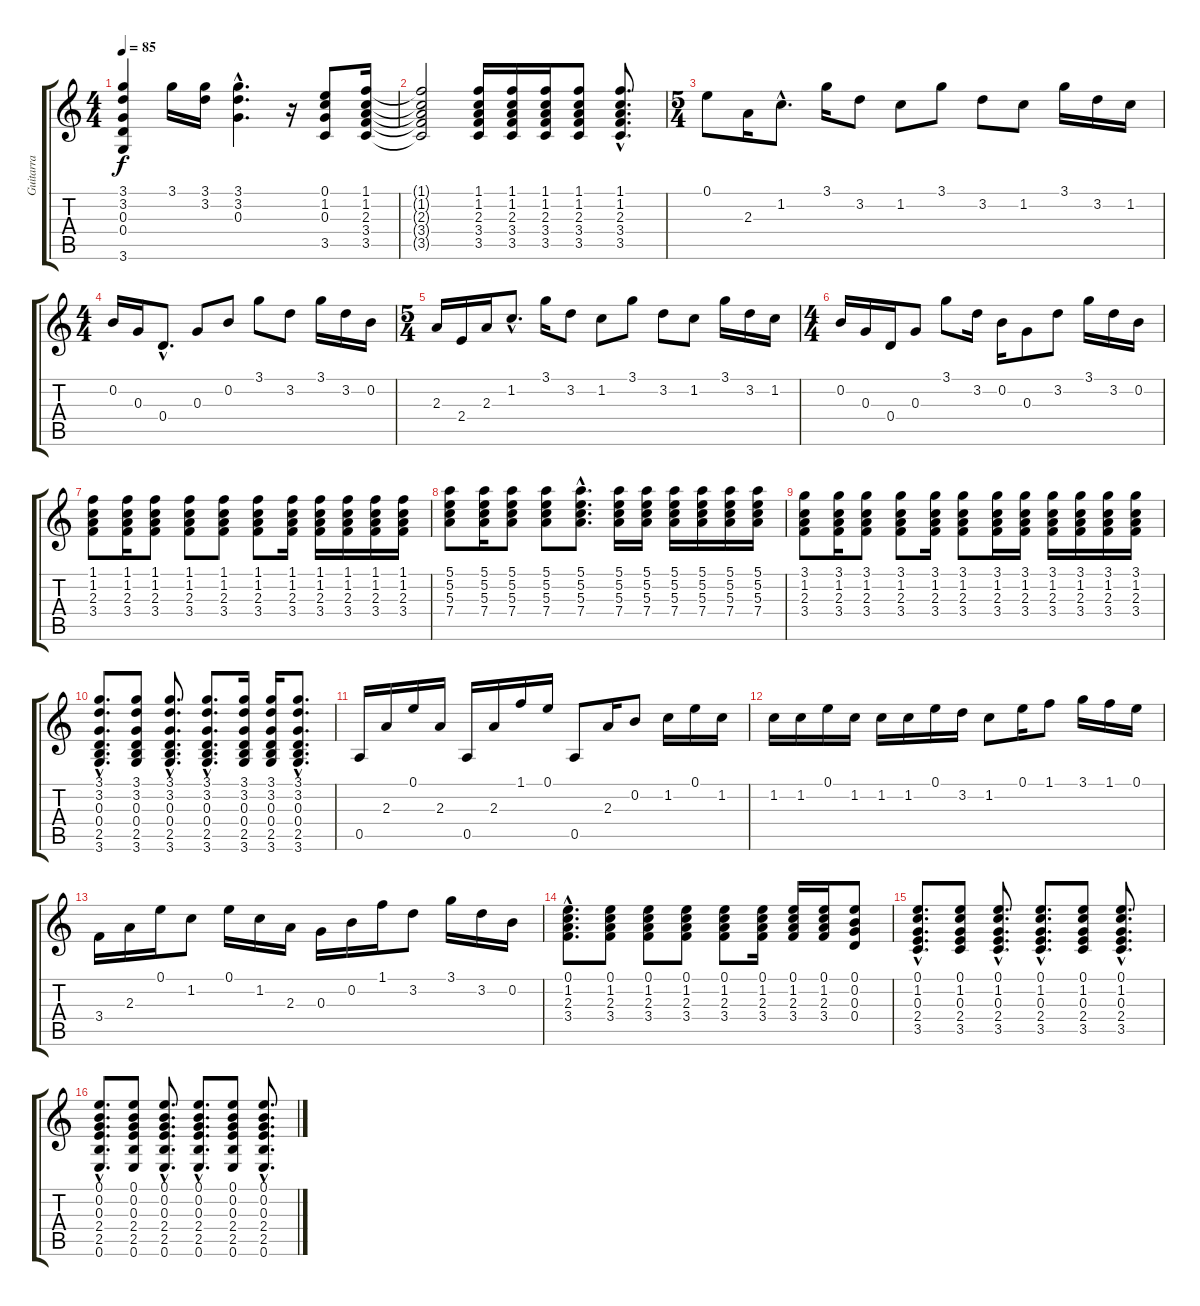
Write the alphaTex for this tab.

\track ("Guitarra" "Guitarra") {instrument electricguitarjazz}
\staff {score tabs}
\tuning (E4 B3 G3 D3 A2 E2) {hide}
\ts (4 4)
\tempo 85
\clef g2
\ks c
(3.1 3.2 0.3 0.4 3.6).4{dy f} 3.1.16 (3.1 3.2).16 (3.1{hac} 3.2{hac} 0.3{hac}).4{d} r.16 (0.1 1.2 0.3 3.5).8 (1.1 1.2 2.3 3.4 3.5).16 |
(1.1{t} 1.2{t} 2.3{t} 3.4{t} 3.5{t}).2 (1.1 1.2 2.3 3.4 3.5).16 (1.1 1.2 2.3 3.4 3.5).16 (1.1 1.2 2.3 3.4 3.5).16 (1.1 1.2 2.3 3.4 3.5).8 (1.1{hac} 1.2{hac} 2.3{hac} 3.4{hac} 3.5{hac}).8{d} |
\ts (5 4)
0.1.8 2.3.16 1.2{hac}.8{d} 3.1.16 3.2.8 1.2.8 3.1.8 3.2.8 1.2.8 3.1.16 3.2.16 1.2.16 |
\ts (4 4)
0.2.16 0.3.16 0.4{hac}.8{d} 0.3.8 0.2.8 3.1.8 3.2.8 3.1.16 3.2.16 0.2.16 |
\ts (5 4)
2.3.16 2.4.16 2.3.16 1.2{hac}.8{d} 3.1.16 3.2.8 1.2.8 3.1.8 3.2.8 1.2.8 3.1.16 3.2.16 1.2.16 |
\ts (4 4)
0.2.16 0.3.16 0.4.16 0.3.8 3.1.8 3.2.16 0.2.16 0.3.8 3.2.8 3.1.16 3.2.16 0.2.16 |
(1.1 1.2 2.3 3.4).8 (1.1 1.2 2.3 3.4).16 (1.1 1.2 2.3 3.4).8 (1.1 1.2 2.3 3.4).8 (1.1 1.2 2.3 3.4).8 (1.1 1.2 2.3 3.4).8 (1.1 1.2 2.3 3.4).16 (1.1 1.2 2.3 3.4).16 (1.1 1.2 2.3 3.4).16 (1.1 1.2 2.3 3.4).16 (1.1 1.2 2.3 3.4).16 |
(5.1 5.2 5.3 7.4).8 (5.1 5.2 5.3 7.4).16 (5.1 5.2 5.3 7.4).8 (5.1 5.2 5.3 7.4).8 (5.1{hac} 5.2{hac} 5.3{hac} 7.4{hac}).8{d} (5.1 5.2 5.3 7.4).16 (5.1 5.2 5.3 7.4).16 (5.1 5.2 5.3 7.4).16 (5.1 5.2 5.3 7.4).16 (5.1 5.2 5.3 7.4).16 (5.1 5.2 5.3 7.4).16 |
(3.1 1.2 2.3 3.4).8 (3.1 1.2 2.3 3.4).16 (3.1 1.2 2.3 3.4).8 (3.1 1.2 2.3 3.4).8 (3.1 1.2 2.3 3.4).16 (3.1 1.2 2.3 3.4).8 (3.1 1.2 2.3 3.4).16 (3.1 1.2 2.3 3.4).16 (3.1 1.2 2.3 3.4).16 (3.1 1.2 2.3 3.4).16 (3.1 1.2 2.3 3.4).16 (3.1 1.2 2.3 3.4).16 |
(3.1{hac} 3.2{hac} 0.3{hac} 0.4{hac} 2.5{hac} 3.6{hac}).8{d} (3.1 3.2 0.3 0.4 2.5 3.6).8 (3.1{hac} 3.2{hac} 0.3{hac} 0.4{hac} 2.5{hac} 3.6{hac}).8{d} (3.1{hac} 3.2{hac} 0.3{hac} 0.4{hac} 2.5{hac} 3.6{hac}).8{d} (3.1 3.2 0.3 0.4 2.5 3.6).16 (3.1 3.2 0.3 0.4 2.5 3.6).16 (3.1{hac} 3.2{hac} 0.3{hac} 0.4{hac} 2.5{hac} 3.6{hac}).8{d} |
0.5.16 2.3.16 0.1.16 2.3.16 0.5.16 2.3.16 1.1.16 0.1.16 0.5.8 2.3.16 0.2.8 1.2.16 0.1.16 1.2.16 |
1.2.16 1.2.16 0.1.16 1.2.16 1.2.16 1.2.16 0.1.16 3.2.16 1.2.8 0.1.16 1.1.8 3.1.16 1.1.16 0.1.16 |
3.4.16 2.3.16 0.1.16 1.2.8 0.1.16 1.2.16 2.3.16 0.3.16 0.2.16 1.1.16 3.2.8 3.1.16 3.2.16 0.2.16 |
(0.1{hac} 1.2{hac} 2.3{hac} 3.4{hac}).8{d} (0.1 1.2 2.3 3.4).8 (0.1 1.2 2.3 3.4).8 (0.1 1.2 2.3 3.4).8 (0.1 1.2 2.3 3.4).8 (0.1 1.2 2.3 3.4).16 (0.1 1.2 2.3 3.4).16 (0.1 1.2 2.3 3.4).16 (0.1 0.2 0.3 0.4).8 |
(0.1{hac} 1.2{hac} 0.3{hac} 2.4{hac} 3.5{hac}).8{d} (0.1 1.2 0.3 2.4 3.5).8 (0.1{hac} 1.2{hac} 0.3{hac} 2.4{hac} 3.5{hac}).8{d} (0.1{hac} 1.2{hac} 0.3{hac} 2.4{hac} 3.5{hac}).8{d} (0.1 1.2 0.3 2.4 3.5).8 (0.1{hac} 1.2{hac} 0.3{hac} 2.4{hac} 3.5{hac}).8{d} |
(0.1{hac} 0.2{hac} 0.3{hac} 2.4{hac} 2.5{hac} 0.6{hac}).8{d} (0.1 0.2 0.3 2.4 2.5 0.6).8 (0.1{hac} 0.2{hac} 0.3{hac} 2.4{hac} 2.5{hac} 0.6{hac}).8{d} (0.1{hac} 0.2{hac} 0.3{hac} 2.4{hac} 2.5{hac} 0.6{hac}).8{d} (0.1 0.2 0.3 2.4 2.5 0.6).8 (0.1{hac} 0.2{hac} 0.3{hac} 2.4{hac} 2.5{hac} 0.6{hac}).8{d}
